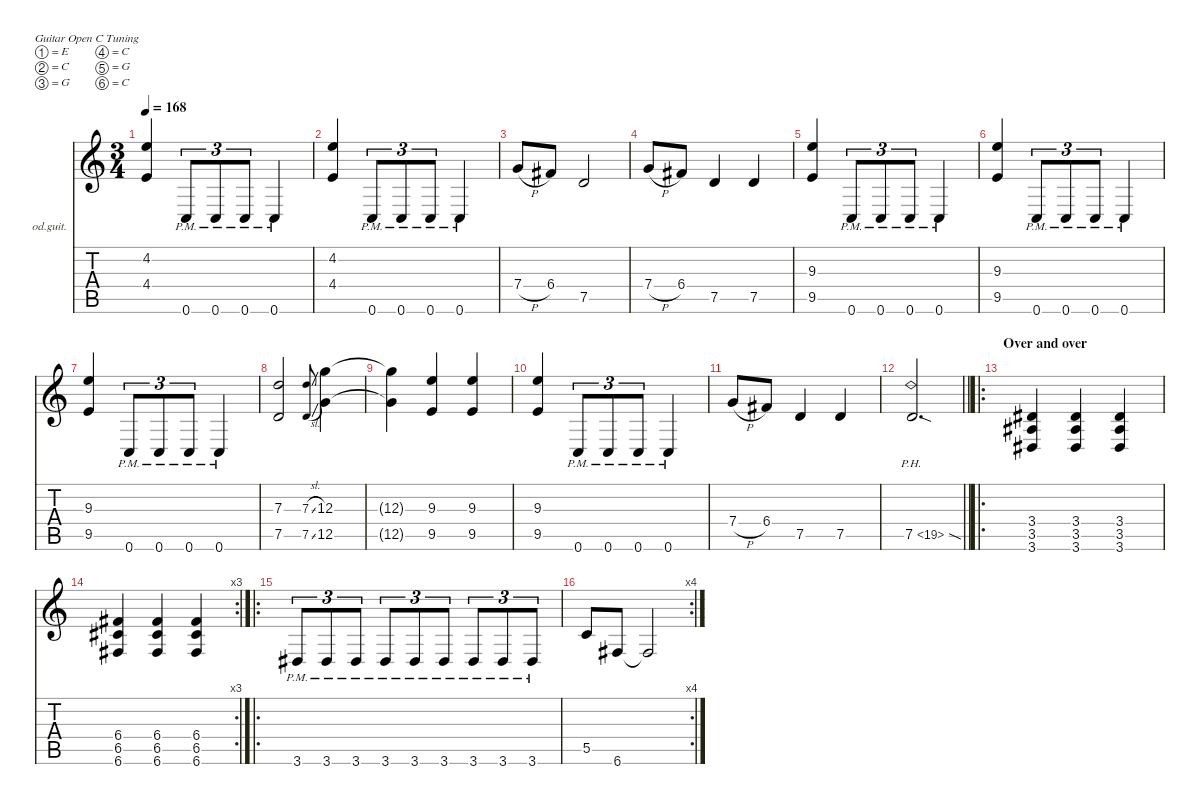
\defaultSystemsLayout 4
\hideDynamics
\bracketExtendMode nobrackets
\firstSystemTrackNameOrientation horizontal
\otherSystemsTrackNameOrientation horizontal
\track ("Dave" "od.guit.") {instrument overdrivenguitar}
\staff {score tabs}
\tuning (E4 C4 G3 C3 G2 C2)
\ts (3 4)
\tempo 168
\clef g2
\ks c
(4.2 4.4).4{dy f beam Up} 0.6{pm}.8{tu (3 2) beam Up} 0.6{pm}.8{tu (3 2) beam Up} 0.6{pm}.8{tu (3 2) beam Up} 0.6{pm}.4{beam Up} |
(4.2 4.4).4{beam Up} 0.6{pm}.8{tu (3 2) beam Up} 0.6{pm}.8{tu (3 2) beam Up} 0.6{pm}.8{tu (3 2) beam Up} 0.6{pm}.4{beam Up} |
7.4{h}.8{beam Up} 6.4{acc #}.8{beam Up} 7.5.2{beam Up} |
7.4{h}.8{beam Up} 6.4{acc #}.8{beam Up} 7.5.4{beam Up} 7.5.4{beam Up} |
(9.3 9.5).4{beam Up} 0.6{pm}.8{tu (3 2) beam Up} 0.6{pm}.8{tu (3 2) beam Up} 0.6{pm}.8{tu (3 2) beam Up} 0.6{pm}.4{beam Up} |
(9.3 9.5).4{beam Up} 0.6{pm}.8{tu (3 2) beam Up} 0.6{pm}.8{tu (3 2) beam Up} 0.6{pm}.8{tu (3 2) beam Up} 0.6{pm}.4{beam Up} |
(9.3 9.5).4{beam Up} 0.6{pm}.8{tu (3 2) beam Up} 0.6{pm}.8{tu (3 2) beam Up} 0.6{pm}.8{tu (3 2) beam Up} 0.6{pm}.4{beam Up} |
(7.3 7.5).2{beam Up} (7.3{sl} 7.5{sl}).8{gr onbeat dy mf beam Up} (12.3 12.5).4{dy f beam Down} |
(12.3{t} 12.5{t}).4{beam Down} (9.3 9.5).4{beam Up} (9.3 9.5).4{beam Up} |
(9.3 9.5).4{beam Up} 0.6{pm}.8{tu (3 2) beam Up} 0.6{pm}.8{tu (3 2) beam Up} 0.6{pm}.8{tu (3 2) beam Up} 0.6{pm}.4{beam Up} |
7.4{h}.8{beam Up} 6.4{acc #}.8{beam Up} 7.5.4{beam Up} 7.5.4{beam Up} |
\barLineRight lightlight
7.5{ph 12 sod}.2{d beam Up} |
\ro
\section ("" "Over and over")
(3.4{acc #} 3.5{acc #} 3.6{acc #}).4{beam Up} (3.4{acc #} 3.5{acc #} 3.6{acc #}).4{beam Up} (3.4{acc #} 3.5{acc #} 3.6{acc #}).4{beam Up} |
\rc 3
(6.4{acc #} 6.5{acc #} 6.6{acc #}).4{beam Up} (6.4{acc #} 6.5{acc #} 6.6{acc #}).4{beam Up} (6.4{acc #} 6.5{acc #} 6.6{acc #}).4{beam Up} |
\ro
3.6{pm acc #}.8{tu (3 2) beam Up} 3.6{pm acc #}.8{tu (3 2) beam Up} 3.6{pm acc #}.8{tu (3 2) beam Up} 3.6{pm acc #}.8{tu (3 2) beam Up} 3.6{pm acc #}.8{tu (3 2) beam Up} 3.6{pm acc #}.8{tu (3 2) beam Up} 3.6{pm acc #}.8{tu (3 2) beam Up} 3.6{pm acc #}.8{tu (3 2) beam Up} 3.6{pm acc #}.8{tu (3 2) beam Up} |
\rc 4
5.5.8{beam Up} 6.6{acc #}.8{beam Up} 6.6{t acc #}.2{beam Up}
